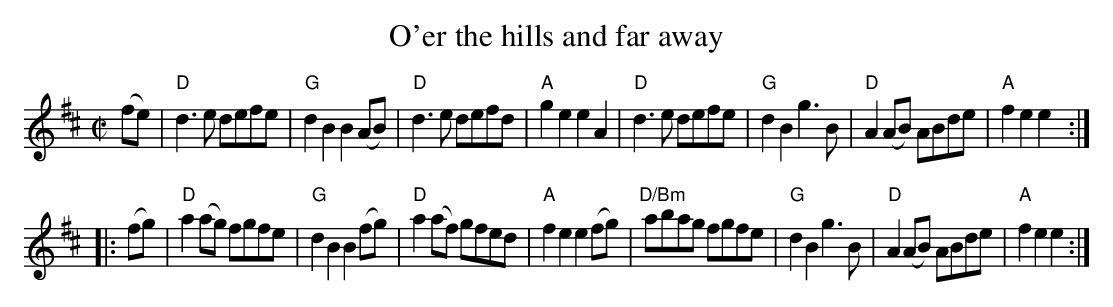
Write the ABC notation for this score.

X:1
T:O'er the hills and far away
M:C|
L:1/8
K:D
(fe)|\
"D"d3e defe|"G"d2B2 B2(AB)|"D"d3e defd|"A"g2e2 e2A2|\
"D"d3e defe|"G"d2B2 g3B|"D"A2(AB) ABde|"A"f2e2 e2:|
|:(fg)|\
"D"a2(ag) fgfe|"G"d2B2 B2(fg)|"D"a2(af) gfed|"A"f2e2 e2(fg)|\
"D/Bm"abag fgfe|"G"d2B2 g3B|"D"A2(AB) ABde|"A"f2e2 e2:|
